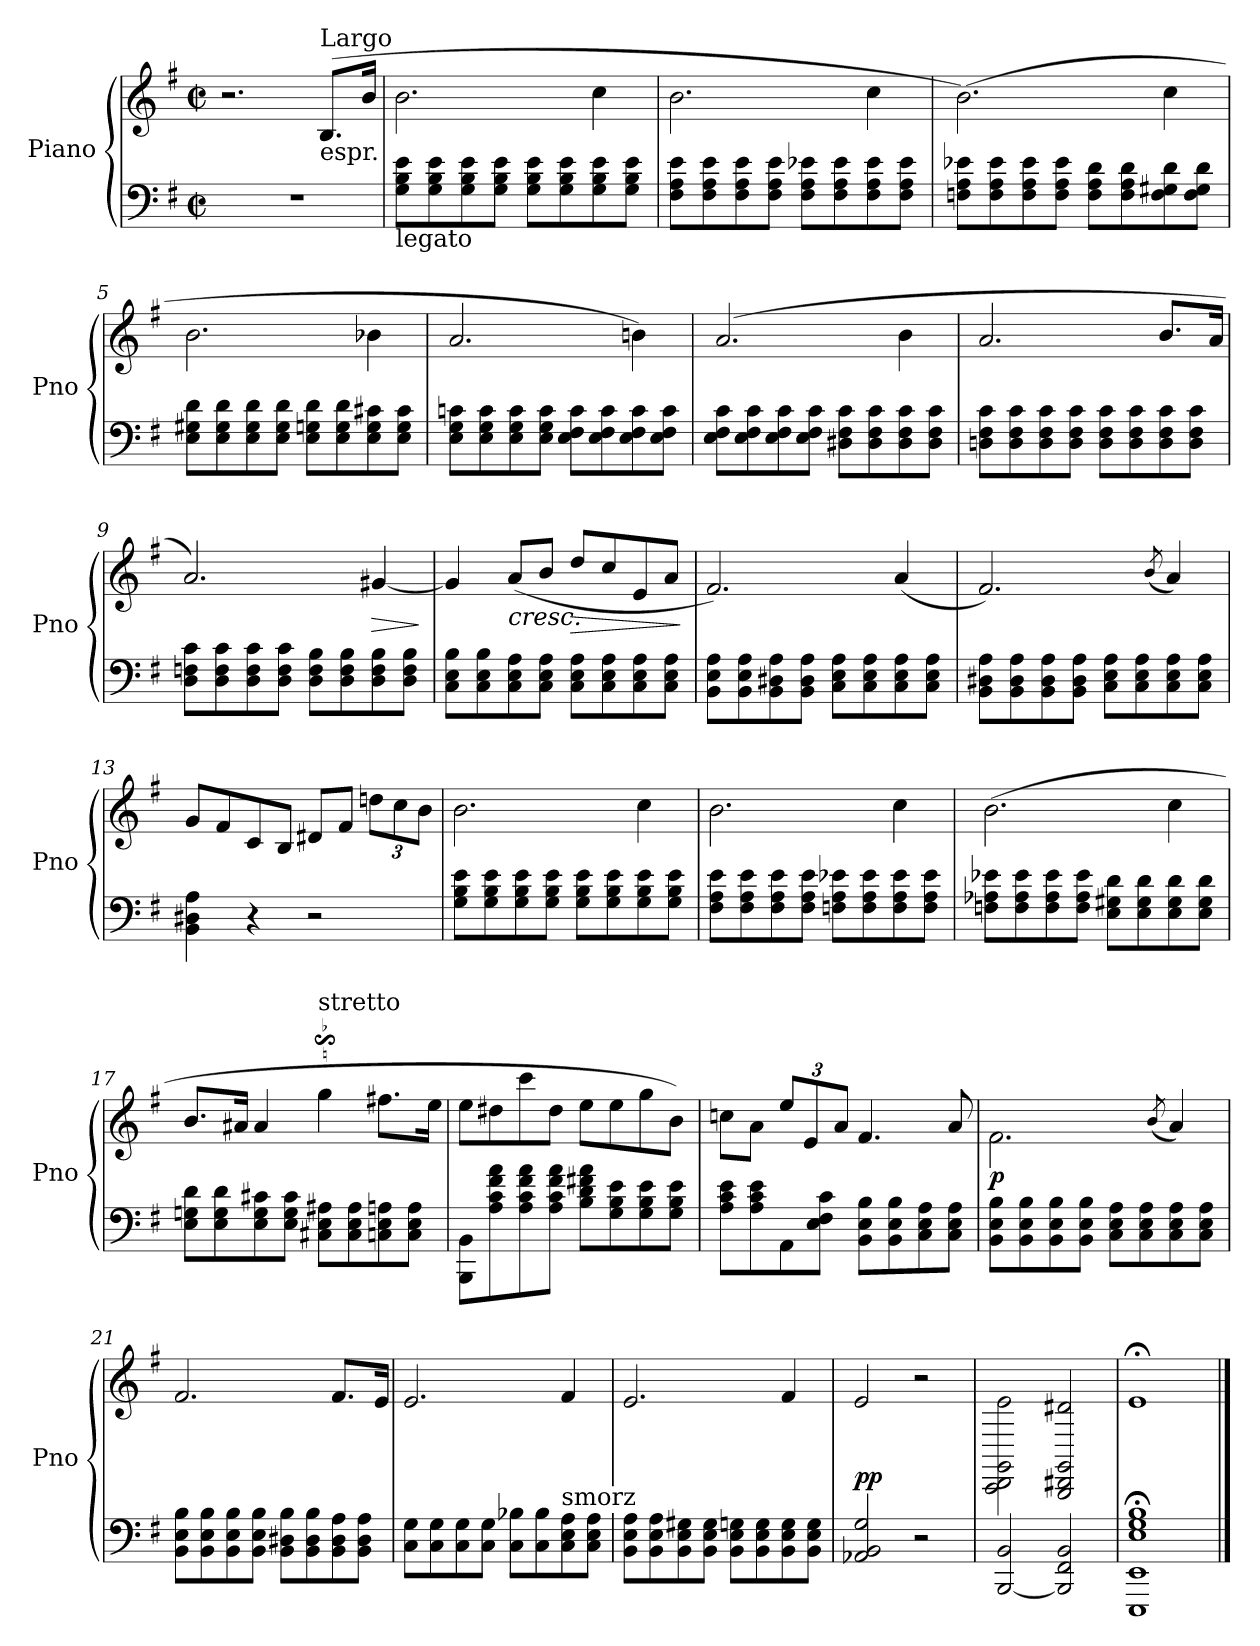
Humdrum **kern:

**kern	**kern	**dynam
*part1	*part1	*part1
*staff2	*staff1	*staff1/2
*I"Piano	*	*
*I'Pno	*	*
*clefF4	*clefG2	*
*k[f#]	*k[f#]	*
*G:	*G:	*
*M2/2	*M2/2	*
*met(c|)	*met(c|)	*
=1	=1	=1
1r	2.r	.
!	!LO:TX:b:t=espr.	!
!	!LO:TX:a:t=Largo	!
.	(8.B/L	.
.	16b/Jk	.
=2	=2	=2
!LO:TX:b:t=legato	!	!
8G\ 8B\ 8e\L	2.b\	.
8G\ 8B\ 8e\	.	.
8G\ 8B\ 8e\	.	.
8G\ 8B\ 8e\J	.	.
8G\ 8B\ 8e\L	.	.
8G\ 8B\ 8e\	.	.
8G\ 8B\ 8e\	4cc\	.
8G\ 8B\ 8e\J	.	.
=3	=3	=3
8F#\ 8A\ 8e\L	2.b\	.
8F#\ 8A\ 8e\	.	.
8F#\ 8A\ 8e\	.	.
8F#\ 8A\ 8e\J	.	.
8F#\ 8A\ 8e-X\L	.	.
8F#\ 8A\ 8e-\	.	.
8F#\ 8A\ 8e-\	4cc\	.
8F#\ 8A\ 8e-\J	.	.
!!LO:LB:g=z
=4	=4	=4
8Fn\ 8A\ 8e-X\L	(2.b\)	.
8F\ 8A\ 8e-\	.	.
8F\ 8A\ 8e-\	.	.
8F\ 8A\ 8e-\J	.	.
8F\ 8A\ 8d\L	.	.
8F\ 8A\ 8d\	.	.
8F\ 8G#X\ 8d\	4cc\	.
8F\ 8G#\ 8d\J	.	.
=5	=5	=5
8E\ 8G#X\ 8d\L	2.b\	.
8E\ 8G#\ 8d\	.	.
8E\ 8G#\ 8d\	.	.
8E\ 8G#\ 8d\J	.	.
8E\ 8Gn\ 8d\L	.	.
8E\ 8G\ 8d\	.	.
8E\ 8G\ 8c#X\	4b-X\	.
8E\ 8G\ 8c#\J	.	.
=6	=6	=6
8E\ 8G\ 8cn\L	2.a/	.
8E\ 8G\ 8c\	.	.
8E\ 8G\ 8c\	.	.
8E\ 8G\ 8c\J	.	.
8E\ 8F#\ 8c\L	.	.
8E\ 8F#\ 8c\	.	.
8E\ 8F#\ 8c\	4bn\)	.
8E\ 8F#\ 8c\J	.	.
!!LO:LB:g=z
=7	=7	=7
8E\ 8F#\ 8c\L	(2.a/	.
8E\ 8F#\ 8c\	.	.
8E\ 8F#\ 8c\	.	.
8E\ 8F#\ 8c\J	.	.
8D#X\ 8F#\ 8c\L	.	.
8D#\ 8F#\ 8c\	.	.
8D#\ 8F#\ 8c\	4b\	.
8D#\ 8F#\ 8c\J	.	.
=8	=8	=8
8Dn\ 8F#\ 8c\L	2.a/	.
8D\ 8F#\ 8c\	.	.
8D\ 8F#\ 8c\	.	.
8D\ 8F#\ 8c\J	.	.
8D\ 8F#\ 8c\L	.	.
8D\ 8F#\ 8c\	.	.
8D\ 8F#\ 8c\	8.b/L	.
8D\ 8F#\ 8c\J	.	.
.	16a/Jk	.
=9	=9	=9
8D\ 8Fn\ 8c\L	2.a/)	.
8D\ 8F\ 8c\	.	.
8D\ 8F\ 8c\	.	.
8D\ 8F\ 8c\J	.	.
8D\ 8F\ 8B\L	.	.
8D\ 8F\ 8B\	.	.
!	!	!LO:HP:b
8D\ 8F\ 8B\	[4g#X/	>
8D\ 8F\ 8B\J	.	.
.	.	]
!!LO:LB:g=z
=10	=10	=10
8C\ 8E\ 8B\L	4g#/]	.
8C\ 8E\ 8B\	.	.
!	!	!LO:HP:b
8C\ 8E\ 8A\	(8a/L	<
8C\ 8E\ 8A\J	8b/J	.
!	!	!LO:HP:b
8C\ 8E\ 8A\L	8dd/L	>
8C\ 8E\ 8A\	8cc/	.
8C\ 8E\ 8A\	8e/	.
8C\ 8E\ 8A\J	8a/J	.
.	.	[ ]
=11	=11	=11
8BB\ 8E\ 8A\L	2.f#/)	.
8BB\ 8E\ 8A\	.	.
8BB\ 8D#X\ 8A\	.	.
8BB\ 8D#\ 8A\J	.	.
8C\ 8E\ 8A\L	.	.
8C\ 8E\ 8A\	.	.
8C\ 8E\ 8A\	(4a/	.
8C\ 8E\ 8A\J	.	.
=12	=12	=12
8BB\ 8D#X\ 8A\L	2.f#/)	.
8BB\ 8D#\ 8A\	.	.
8BB\ 8D#\ 8A\	.	.
8BB\ 8D#\ 8A\J	.	.
8C\ 8E\ 8A\L	.	.
8C\ 8E\ 8A\	.	.
.	(8qb/	.
8C\ 8E\ 8A\	4a/)	.
8C\ 8E\ 8A\J	.	.
!!LO:LB:g=z
=13	=13	=13
4BB\ 4D#X\ 4A\	8g/L	.
.	8f#/	.
4r	8c/	.
.	8B/J	.
2r	8d#X/L	.
.	8f#/J	.
*	*Xbrackettup	*
.	12ddn\L	.
.	12cc\	.
.	12b\J	.
=14	=14	=14
8G\ 8B\ 8e\L	2.b\	.
8G\ 8B\ 8e\	.	.
8G\ 8B\ 8e\	.	.
8G\ 8B\ 8e\J	.	.
8G\ 8B\ 8e\L	.	.
8G\ 8B\ 8e\	.	.
8G\ 8B\ 8e\	4cc\	.
8G\ 8B\ 8e\J	.	.
=15	=15	=15
8F#\ 8A\ 8e\L	2.b\	.
8F#\ 8A\ 8e\	.	.
8F#\ 8A\ 8e\	.	.
8F#\ 8A\ 8e\J	.	.
8Fn\ 8A\ 8e-X\L	.	.
8F\ 8A\ 8e-\	.	.
8F\ 8A\ 8e-\	4cc\	.
8F\ 8A\ 8e-\J	.	.
!!LO:LB:g=z
=16	=16	=16
8Fn\ 8A-X\ 8e-X\L	(2.b\	.
8F\ 8A-\ 8e-\	.	.
8F\ 8A-\ 8e-\	.	.
8F\ 8A-\ 8e-\J	.	.
8E\ 8G#X\ 8d\L	.	.
8E\ 8G#\ 8d\	.	.
8E\ 8G#\ 8d\	4cc\	.
8E\ 8G#\ 8d\J	.	.
=17	=17	=17
8E\ 8Gn\ 8d\L	8.b/L	.
8E\ 8G\ 8d\	.	.
.	16a#X/Jk	.
8E\ 8G\ 8c#X\	4a#/	.
8E\ 8G\ 8c#\J	.	.
!	!LO:TX:a:t=stretto	!
8C#X\ 8E\ 8A#X\L	4ggs$Ss\	.
8C#\ 8E\ 8A#\	.	.
8Cn\ 8E\ 8An\	8.ff#\L	.
8C\ 8E\ 8A\J	.	.
.	16ee\Jk	.
=18	=18	=18
8BBB\ 8BB\L	8ee\L	.
8A\ 8c\ 8f#\ 8a\	8dd#X\	.
8A\ 8c\ 8f#\ 8a\	8ccc\	.
8A\ 8c\ 8f#\ 8a\J	8dd#\J	.
8B\ 8d\ 8f#X\ 8a\L	8ee\L	.
8G\ 8B\ 8e\	8ee\	.
8G\ 8B\ 8e\	8gg\	.
8G\ 8B\ 8e\J	8b\J)	.
!!LO:PB:g=z
=19	=19	=19
8A\ 8c\ 8e\L	8ccn\L	.
8A\ 8c\ 8e\	8a\J	.
8AA\	12ee/L	.
.	12e/	.
8E\ 8F#\ 8c\J	.	.
.	12a/J	.
8BB\ 8E\ 8B\L	4.f#/	.
8BB\ 8E\ 8B\	.	.
8C\ 8E\ 8A\	.	.
8C\ 8E\ 8A\J	8a/	.
=20	=20	=20
!	!	!LO:DY:b
8BB\ 8E\ 8B\L	2.f#\	p
8BB\ 8E\ 8B\	.	.
8BB\ 8E\ 8B\	.	.
8BB\ 8E\ 8B\J	.	.
8C\ 8E\ 8A\L	.	.
8C\ 8E\ 8A\	.	.
.	(8qb/	.
8C\ 8E\ 8A\	4a/)	.
8C\ 8E\ 8A\J	.	.
=21	=21	=21
8BB\ 8E\ 8B\L	2.f#/	.
8BB\ 8E\ 8B\	.	.
8BB\ 8E\ 8B\	.	.
8BB\ 8E\ 8B\J	.	.
8BB\ 8D#X\ 8B\L	.	.
8BB\ 8D#\ 8B\	.	.
8BB\ 8D#\ 8A\	8.f#/L	.
8BB\ 8D#\ 8A\J	.	.
.	16e/Jk	.
!!LO:LB:g=z
=22	=22	=22
8C\ 8G\L	2.e/	.
8C\ 8G\	.	.
8C\ 8G\	.	.
8C\ 8G\J	.	.
8C\ 8B-X\L	.	.
8C\ 8B-\	.	.
!LO:TX:a:t=smorz	!	!
8C\ 8E\ 8A\	4f#/	.
8C\ 8E\ 8A\J	.	.
=23	=23	=23
8BB\ 8E\ 8A\L	2.e/	.
8BB\ 8E\ 8A\	.	.
8BB\ 8E\ 8G#X\	.	.
8BB\ 8E\ 8G#\J	.	.
8BB\ 8E\ 8Gn\L	.	.
8BB\ 8E\ 8G\	.	.
8BB\ 8E\ 8G\	4f#/	.
8BB\ 8E\ 8G\J	.	.
=24	=24	=24
!	!	!LO:DY:a=2
2AA-X/ 2BB/ 2G/	2e/	pp
2r	2r	.
!!LO:LB:g=z
=25	=25	=25
[2BBB/ 2BB/	2CC\ 2DD\ 2GG\ 2e\	.
2BBB/] 2FF#/ 2BB/	2BBB/ 2DD#X/ 2GG/ 2d#X/	.
=26	=26	=26
1EEE; 1EE; 1E; 1G; 1B;	1e;<	.
==	==	==
*-	*-	*-
